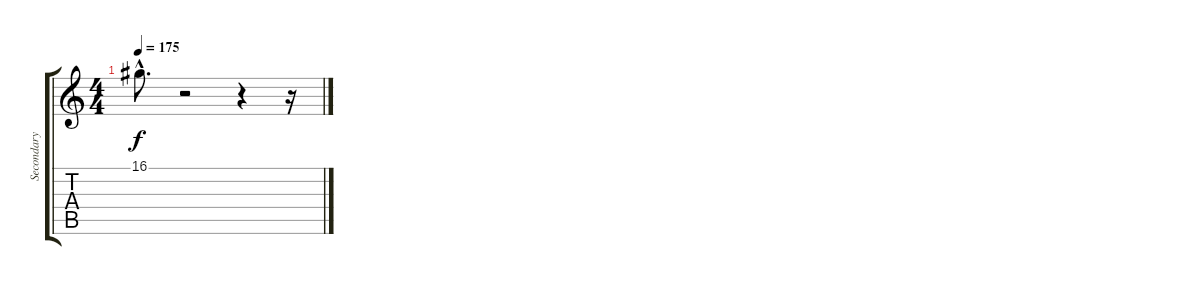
\track ("Secondary Ensemble" "Secondary ") {instrument stringensemble1}
\staff {score tabs}
\tuning (E4 B3 G3 D3 A2 E2) {hide}
\ts (4 4)
\tempo 175
\clef g2
\ks c
16.1{hac}.8{d dy f} r.2 r.4 r.16
